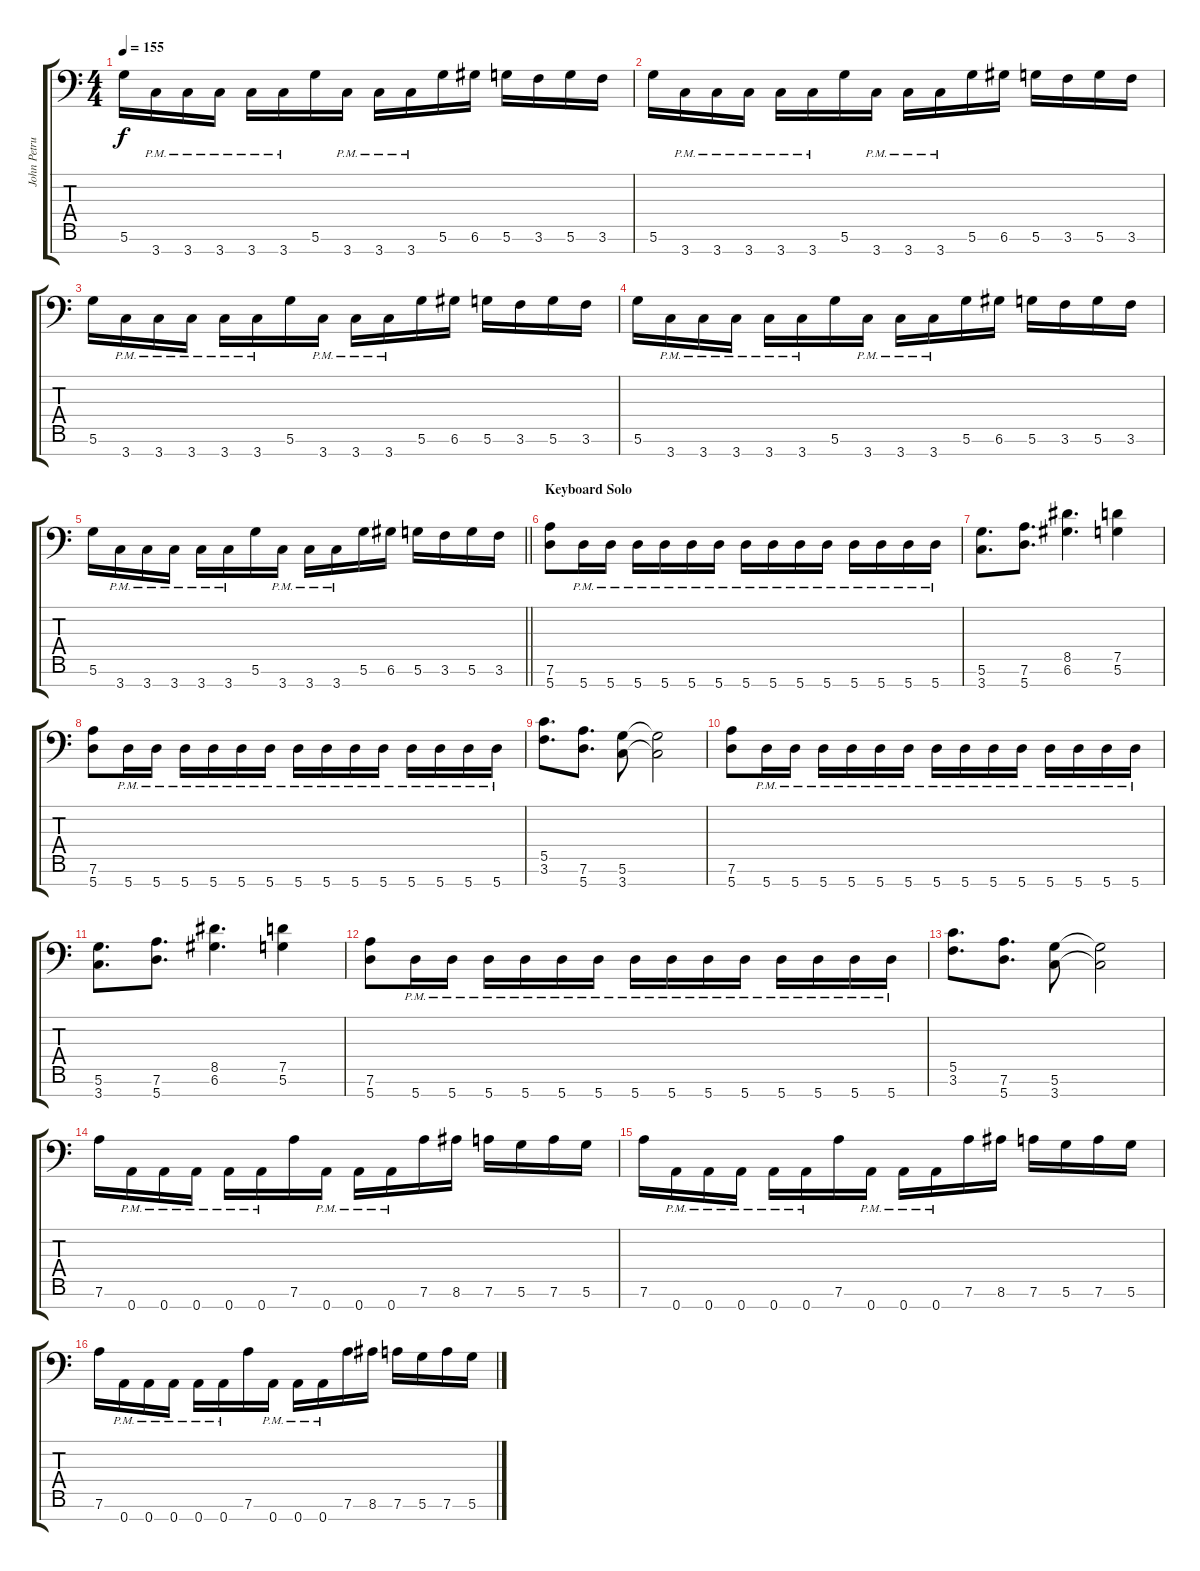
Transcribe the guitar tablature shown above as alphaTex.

\track ("John Petrucci (Rhythm)" "John Petru") {instrument distortionguitar}
\staff {score tabs}
\tuning (D4 A3 F3 C3 G2 D2 A1) {hide}
\ts (4 4)
\tempo 155
\clef f4
\ks c
5.6.16{dy f} 3.7{pm}.16 3.7{pm}.16 3.7{pm}.16 3.7{pm}.16 3.7{pm}.16 5.6.16 3.7{pm}.16 3.7{pm}.16 3.7{pm}.16 5.6.16 6.6.16 5.6.16 3.6.16 5.6.16 3.6.16 |
5.6.16 3.7{pm}.16 3.7{pm}.16 3.7{pm}.16 3.7{pm}.16 3.7{pm}.16 5.6.16 3.7{pm}.16 3.7{pm}.16 3.7{pm}.16 5.6.16 6.6.16 5.6.16 3.6.16 5.6.16 3.6.16 |
5.6.16 3.7{pm}.16 3.7{pm}.16 3.7{pm}.16 3.7{pm}.16 3.7{pm}.16 5.6.16 3.7{pm}.16 3.7{pm}.16 3.7{pm}.16 5.6.16 6.6.16 5.6.16 3.6.16 5.6.16 3.6.16 |
5.6.16 3.7{pm}.16 3.7{pm}.16 3.7{pm}.16 3.7{pm}.16 3.7{pm}.16 5.6.16 3.7{pm}.16 3.7{pm}.16 3.7{pm}.16 5.6.16 6.6.16 5.6.16 3.6.16 5.6.16 3.6.16 |
\barLineRight lightlight
5.6.16 3.7{pm}.16 3.7{pm}.16 3.7{pm}.16 3.7{pm}.16 3.7{pm}.16 5.6.16 3.7{pm}.16 3.7{pm}.16 3.7{pm}.16 5.6.16 6.6.16 5.6.16 3.6.16 5.6.16 3.6.16 |
\section ("" "Keyboard Solo")
(7.6 5.7).8 5.7{pm}.16 5.7{pm}.16 5.7{pm}.16 5.7{pm}.16 5.7{pm}.16 5.7{pm}.16 5.7{pm}.16 5.7{pm}.16 5.7{pm}.16 5.7{pm}.16 5.7{pm}.16 5.7{pm}.16 5.7{pm}.16 5.7{pm}.16 |
(5.6 3.7).8{d} (7.6 5.7).8{d} (8.5 6.6).4{d} (7.5 5.6).4 |
(7.6 5.7).8 5.7{pm}.16 5.7{pm}.16 5.7{pm}.16 5.7{pm}.16 5.7{pm}.16 5.7{pm}.16 5.7{pm}.16 5.7{pm}.16 5.7{pm}.16 5.7{pm}.16 5.7{pm}.16 5.7{pm}.16 5.7{pm}.16 5.7{pm}.16 |
(5.5 3.6).8{d} (7.6 5.7).8{d} (5.6 3.7).8 (5.6{t} 3.7{t}).2 |
(7.6 5.7).8 5.7{pm}.16 5.7{pm}.16 5.7{pm}.16 5.7{pm}.16 5.7{pm}.16 5.7{pm}.16 5.7{pm}.16 5.7{pm}.16 5.7{pm}.16 5.7{pm}.16 5.7{pm}.16 5.7{pm}.16 5.7{pm}.16 5.7{pm}.16 |
(5.6 3.7).8{d} (7.6 5.7).8{d} (8.5 6.6).4{d} (7.5 5.6).4 |
(7.6 5.7).8 5.7{pm}.16 5.7{pm}.16 5.7{pm}.16 5.7{pm}.16 5.7{pm}.16 5.7{pm}.16 5.7{pm}.16 5.7{pm}.16 5.7{pm}.16 5.7{pm}.16 5.7{pm}.16 5.7{pm}.16 5.7{pm}.16 5.7{pm}.16 |
(5.5 3.6).8{d} (7.6 5.7).8{d} (5.6 3.7).8 (5.6{t} 3.7{t}).2 |
7.6.16 0.7{pm}.16 0.7{pm}.16 0.7{pm}.16 0.7{pm}.16 0.7{pm}.16 7.6.16 0.7{pm}.16 0.7{pm}.16 0.7{pm}.16 7.6.16 8.6.16 7.6.16 5.6.16 7.6.16 5.6.16 |
7.6.16 0.7{pm}.16 0.7{pm}.16 0.7{pm}.16 0.7{pm}.16 0.7{pm}.16 7.6.16 0.7{pm}.16 0.7{pm}.16 0.7{pm}.16 7.6.16 8.6.16 7.6.16 5.6.16 7.6.16 5.6.16 |
7.6.16 0.7{pm}.16 0.7{pm}.16 0.7{pm}.16 0.7{pm}.16 0.7{pm}.16 7.6.16 0.7{pm}.16 0.7{pm}.16 0.7{pm}.16 7.6.16 8.6.16 7.6.16 5.6.16 7.6.16 5.6.16
